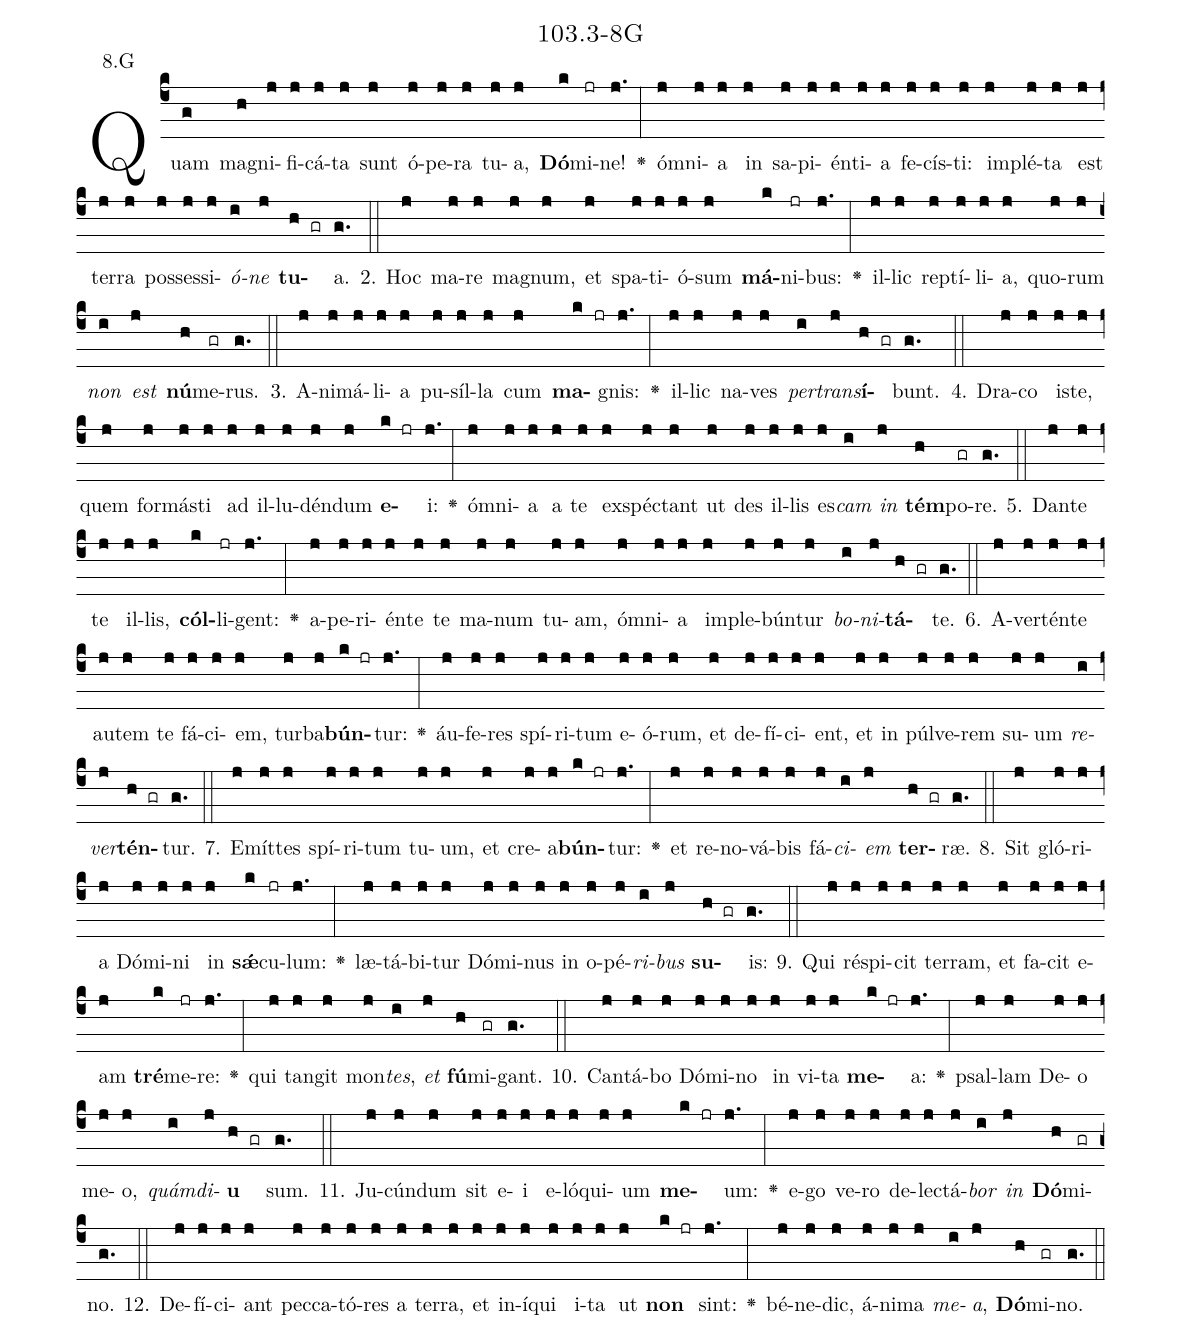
name: 103.3-8G;
annotation: 8.G;
%%
(c4)Quam(g) ma(h)gni(j)fi(j)cá(j)ta(j) sunt(j) ó(j)pe(j)ra(j) tu(j)a,(j) <b>Dó</b>(k)mi(jr)ne!(j.) <v>\greheightstar</v>(:) óm(j)ni(j)a(j) in(j) sa(j)pi(j)én(j)ti(j)a(j) fe(j)cís(j)ti:(j) im(j)plé(j)ta(j) est(j) ter(j)ra(j) pos(j)ses(j)si(j)<i>ó</i>(i)<i>ne</i>(j) <b>tu</b>(h gr)a.(g.) (::)
2. Hoc(j) ma(j)re(j) ma(j)gnum,(j) et(j) spa(j)ti(j)ó(j)sum(j) <b>má</b>(k)ni(jr)bus:(j.) <v>\greheightstar</v>(:) il(j)lic(j) rep(j)tí(j)li(j)a,(j) quo(j)rum(j) <i>non</i>(i) <i>est</i>(j) <b>nú</b>(h)me(gr)rus.(g.) (::)
3. A(j)ni(j)má(j)li(j)a(j) pu(j)síl(j)la(j) cum(j) <b>ma</b>(k jr)gnis:(j.) <v>\greheightstar</v>(:) il(j)lic(j) na(j)ves(j) <i>per</i>(i)<i>trans</i>(j)<b>í</b>(h gr)bunt.(g.) (::)
4. Dra(j)co(j) is(j)te,(j) quem(j) for(j)más(j)ti(j) ad(j) il(j)lu(j)dén(j)dum(j) <b>e</b>(k jr)i:(j.) <v>\greheightstar</v>(:) óm(j)ni(j)a(j) a(j) te(j) ex(j)spéc(j)tant(j) ut(j) des(j) il(j)lis(j) es(j)<i>cam</i>(i) <i>in</i>(j) <b>tém</b>(h)po(gr)re.(g.) (::)
5. Dan(j)te(j) te(j) il(j)lis,(j) <b>cól</b>(k)li(jr)gent:(j.) <v>\greheightstar</v>(:) a(j)pe(j)ri(j)én(j)te(j) te(j) ma(j)num(j) tu(j)am,(j) óm(j)ni(j)a(j) im(j)ple(j)bún(j)tur(j) <i>bo</i>(i)<i>ni</i>(j)<b>tá</b>(h gr)te.(g.) (::)
6. A(j)ver(j)tén(j)te(j) au(j)tem(j) te(j) fá(j)ci(j)em,(j) tur(j)ba(j)<b>bún</b>(k jr)tur:(j.) <v>\greheightstar</v>(:) áu(j)fe(j)res(j) spí(j)ri(j)tum(j) e(j)ó(j)rum,(j) et(j) de(j)fí(j)ci(j)ent,(j) et(j) in(j) púl(j)ve(j)rem(j) su(j)um(j) <i>re</i>(i)<i>ver</i>(j)<b>tén</b>(h gr)tur.(g.) (::)
7. E(j)mít(j)tes(j) spí(j)ri(j)tum(j) tu(j)um,(j) et(j) cre(j)a(j)<b>bún</b>(k jr)tur:(j.) <v>\greheightstar</v>(:) et(j) re(j)no(j)vá(j)bis(j) fá(j)<i>ci</i>(i)<i>em</i>(j) <b>ter</b>(h gr)ræ.(g.) (::)
8. Sit(j) gló(j)ri(j)a(j) Dó(j)mi(j)ni(j) in(j) <b>sǽ</b>(k)cu(jr)lum:(j.) <v>\greheightstar</v>(:) læ(j)tá(j)bi(j)tur(j) Dó(j)mi(j)nus(j) in(j) o(j)pé(j)<i>ri</i>(i)<i>bus</i>(j) <b>su</b>(h gr)is:(g.) (::)
9. Qui(j) ré(j)spi(j)cit(j) ter(j)ram,(j) et(j) fa(j)cit(j) e(j)am(j) <b>tré</b>(k)me(jr)re:(j.) <v>\greheightstar</v>(:) qui(j) tan(j)git(j) mon(j)<i>tes</i>,(i) <i>et</i>(j) <b>fú</b>(h)mi(gr)gant.(g.) (::)
10. Can(j)tá(j)bo(j) Dó(j)mi(j)no(j) in(j) vi(j)ta(j) <b>me</b>(k jr)a:(j.) <v>\greheightstar</v>(:) psal(j)lam(j) De(j)o(j) me(j)o,(j) <i>quám</i>(i)<i>di</i>(j)<b>u</b>(h gr) sum.(g.) (::)
11. Ju(j)cún(j)dum(j) sit(j) e(j)i(j) e(j)ló(j)qui(j)um(j) <b>me</b>(k jr)um:(j.) <v>\greheightstar</v>(:) e(j)go(j) ve(j)ro(j) de(j)lec(j)tá(j)<i>bor</i>(i) <i>in</i>(j) <b>Dó</b>(h)mi(gr)no.(g.) (::)
12. De(j)fí(j)ci(j)ant(j) pec(j)ca(j)tó(j)res(j) a(j) ter(j)ra,(j) et(j) in(j)í(j)qui(j) i(j)ta(j) ut(j) <b>non</b>(k jr) sint:(j.) <v>\greheightstar</v>(:) bé(j)ne(j)dic,(j) á(j)ni(j)ma(j) <i>me</i>(i)<i>a</i>,(j) <b>Dó</b>(h)mi(gr)no.(g.) (::)
